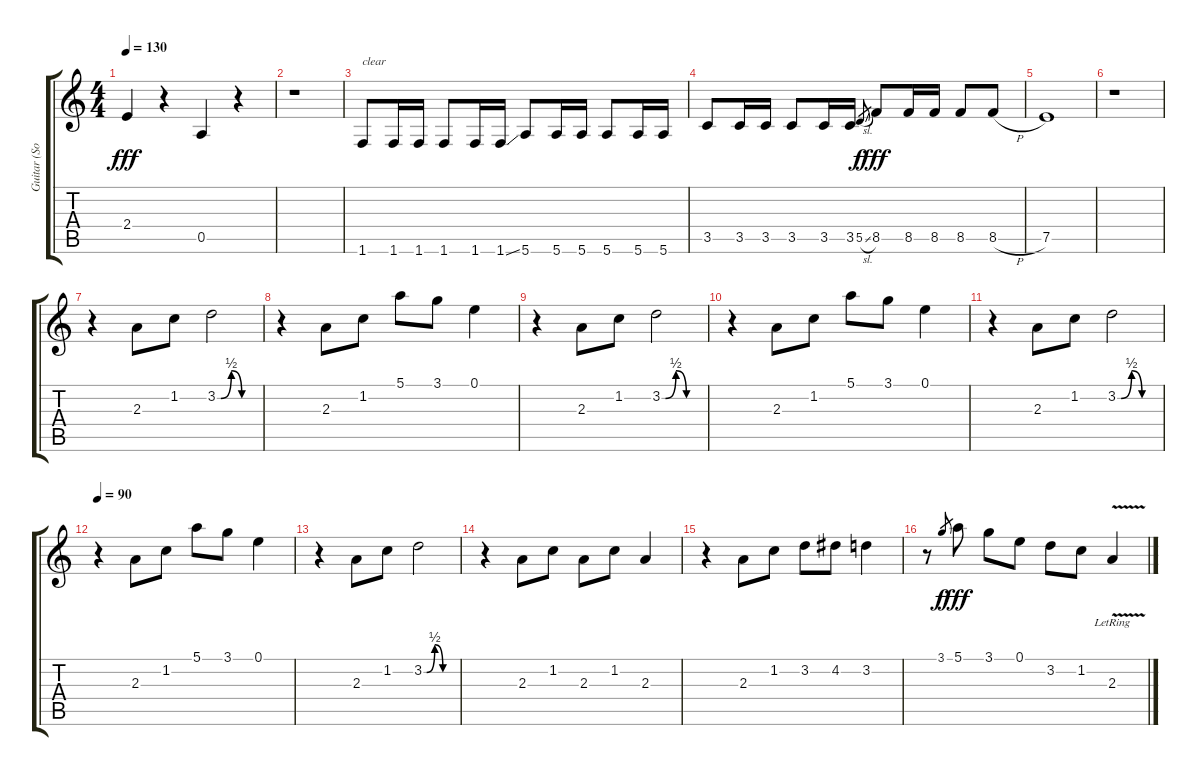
\track ("Guitar (Solo)" "Guitar (So") {instrument electricguitarclean}
\staff {score tabs}
\tuning (E4 B3 G3 D3 A2 E2) {hide}
\ts (4 4)
\tempo 130
\clef g2
\ks c
2.4.4{dy fff} r.4 0.5.4 r.4 |
r.1 |
1.6.8{txt "clear" instrument electricguitarclean} 1.6.16 1.6.16 1.6.8 1.6.16 1.6{ss}.16 5.6.8 5.6.16 5.6.16 5.6.8 5.6.16 5.6.16 |
3.5.8 3.5.16 3.5.16 3.5.8 3.5.16 3.5.16 5.5{sl}.8{gr dy f} 8.5.8{dy fff} 8.5.16 8.5.16 8.5.8 8.5{h}.8 |
7.5.1 |
r.1 |
r.4 2.3.8 1.2.8 3.2{be (custom 0 0 5 0 20 2 35 0 60 0)}.2 |
r.4 2.3.8 1.2.8 5.1.8 3.1.8 0.1.4 |
r.4 2.3.8 1.2.8 3.2{be (custom 0 0 5 0 20 2 35 0 60 0)}.2 |
r.4 2.3.8 1.2.8 5.1.8 3.1.8 0.1.4 |
r.4 2.3.8 1.2.8 3.2{be (custom 0 0 5 0 20 2 35 0 60 0)}.2 |
\tempo 90
r.4{volume 0} 2.3.8 1.2.8 5.1.8 3.1.8 0.1.4 |
r.4 2.3.8 1.2.8 3.2{be (custom 0 0 5 0 20 2 35 0 60 0)}.2 |
r.4 2.3.8 1.2.8 2.3.8 1.2.8 2.3.4 |
r.4 2.3.8 1.2.8 3.2.8 4.2.8 3.2.4 |
r.8 3.1.8{gr dy f} 5.1.8{dy fff} 3.1.8 0.1.8 3.2.8 1.2.8 2.3{v lr}.4
